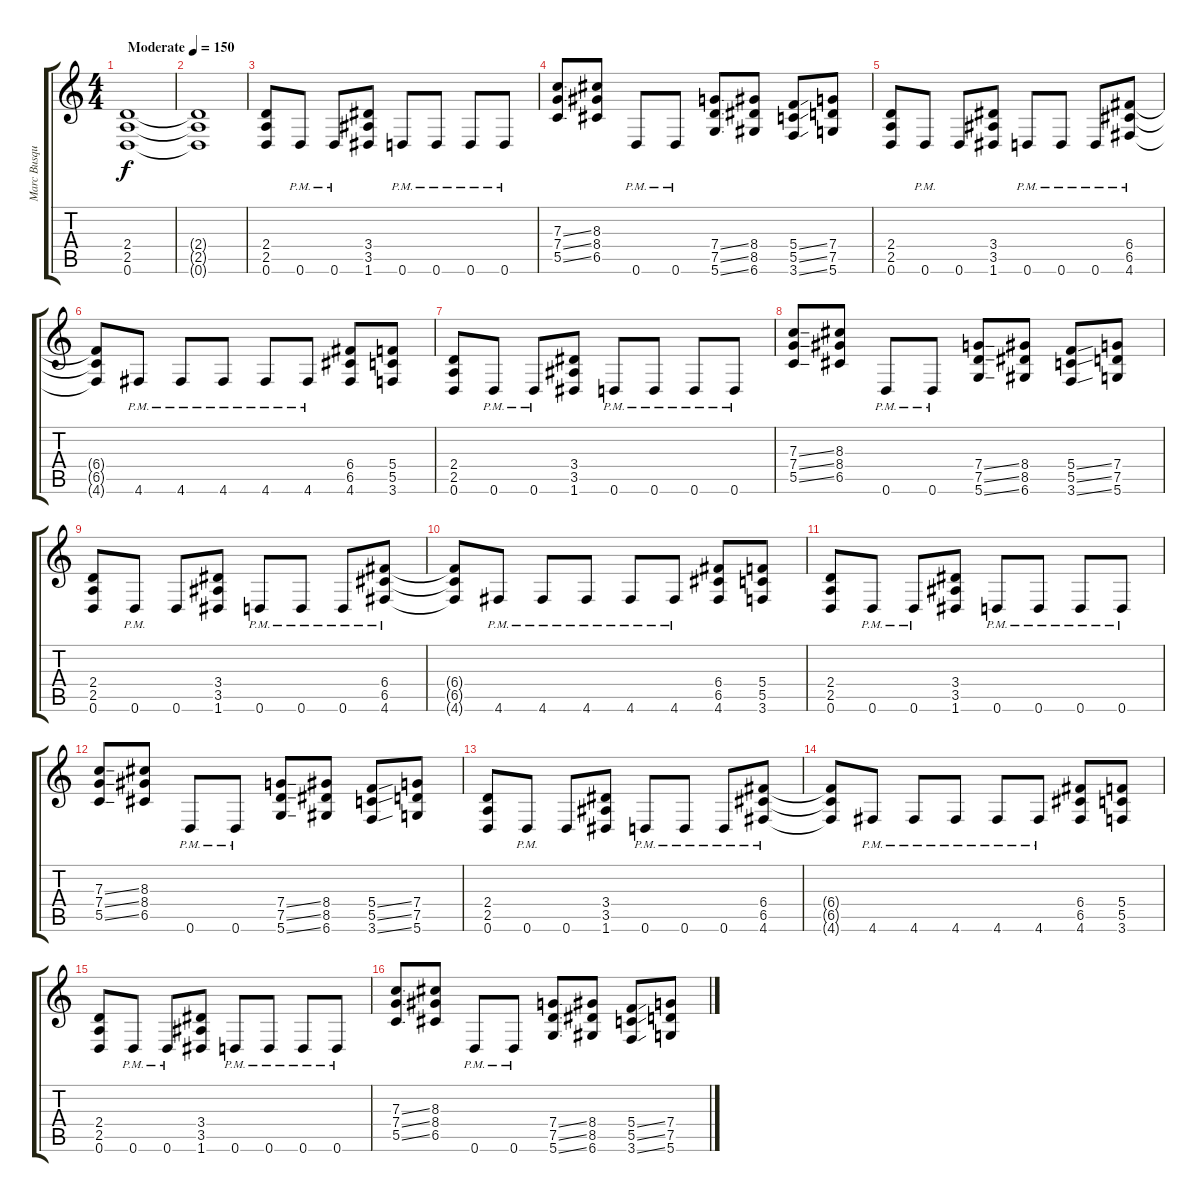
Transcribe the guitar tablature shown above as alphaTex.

\track ("Marc Busque" "Marc Busqu") {instrument distortionguitar}
\staff {score tabs}
\tuning (D4 A3 F3 C3 G2 D2) {hide}
\ts (4 4)
\tempo (150 "Moderate")
\clef g2
\ks c
(2.4 2.5 0.6).1{dy f instrument distortionguitar} |
(2.4{t} 2.5{t} 0.6{t}).1 |
(2.4 2.5 0.6).8 0.6{pm}.8 0.6{pm}.8 (3.4 3.5 1.6).8 0.6{pm}.8 0.6{pm}.8 0.6{pm}.8 0.6{pm}.8 |
(7.3{ss} 7.4{ss} 5.5{ss}).8 (8.3 8.4 6.5).8 0.6{pm}.8 0.6{pm}.8 (7.4{ss} 7.5{ss} 5.6{ss}).8 (8.4 8.5 6.6).8 (5.4{ss} 5.5{ss} 3.6{ss}).8 (7.4 7.5 5.6).8 |
(2.4 2.5 0.6).8 0.6{pm}.8 0.6.8 (3.4 3.5 1.6).8 0.6{pm}.8 0.6{pm}.8 0.6{pm}.8 (6.4 6.5 4.6{pm}).8 |
(6.4{t} 6.5{t} 4.6{t}).8 4.6{pm}.8 4.6{pm}.8 4.6{pm}.8 4.6{pm}.8 4.6{pm}.8 (6.4 6.5 4.6).8 (5.4 5.5 3.6).8 |
(2.4 2.5 0.6).8 0.6{pm}.8 0.6{pm}.8 (3.4 3.5 1.6).8 0.6{pm}.8 0.6{pm}.8 0.6{pm}.8 0.6{pm}.8 |
(7.3{ss} 7.4{ss} 5.5{ss}).8 (8.3 8.4 6.5).8 0.6{pm}.8 0.6{pm}.8 (7.4{ss} 7.5{ss} 5.6{ss}).8 (8.4 8.5 6.6).8 (5.4{ss} 5.5{ss} 3.6{ss}).8 (7.4 7.5 5.6).8 |
(2.4 2.5 0.6).8 0.6{pm}.8 0.6.8 (3.4 3.5 1.6).8 0.6{pm}.8 0.6{pm}.8 0.6{pm}.8 (6.4 6.5 4.6{pm}).8 |
(6.4{t} 6.5{t} 4.6{t}).8 4.6{pm}.8 4.6{pm}.8 4.6{pm}.8 4.6{pm}.8 4.6{pm}.8 (6.4 6.5 4.6).8 (5.4 5.5 3.6).8 |
(2.4 2.5 0.6).8 0.6{pm}.8 0.6{pm}.8 (3.4 3.5 1.6).8 0.6{pm}.8 0.6{pm}.8 0.6{pm}.8 0.6{pm}.8 |
(7.3{ss} 7.4{ss} 5.5{ss}).8 (8.3 8.4 6.5).8 0.6{pm}.8 0.6{pm}.8 (7.4{ss} 7.5{ss} 5.6{ss}).8 (8.4 8.5 6.6).8 (5.4{ss} 5.5{ss} 3.6{ss}).8 (7.4 7.5 5.6).8 |
(2.4 2.5 0.6).8 0.6{pm}.8 0.6.8 (3.4 3.5 1.6).8 0.6{pm}.8 0.6{pm}.8 0.6{pm}.8 (6.4 6.5 4.6{pm}).8 |
(6.4{t} 6.5{t} 4.6{t}).8 4.6{pm}.8 4.6{pm}.8 4.6{pm}.8 4.6{pm}.8 4.6{pm}.8 (6.4 6.5 4.6).8 (5.4 5.5 3.6).8 |
(2.4 2.5 0.6).8 0.6{pm}.8 0.6{pm}.8 (3.4 3.5 1.6).8 0.6{pm}.8 0.6{pm}.8 0.6{pm}.8 0.6{pm}.8 |
(7.3{ss} 7.4{ss} 5.5{ss}).8 (8.3 8.4 6.5).8 0.6{pm}.8 0.6{pm}.8 (7.4{ss} 7.5{ss} 5.6{ss}).8 (8.4 8.5 6.6).8 (5.4{ss} 5.5{ss} 3.6{ss}).8 (7.4 7.5 5.6).8
